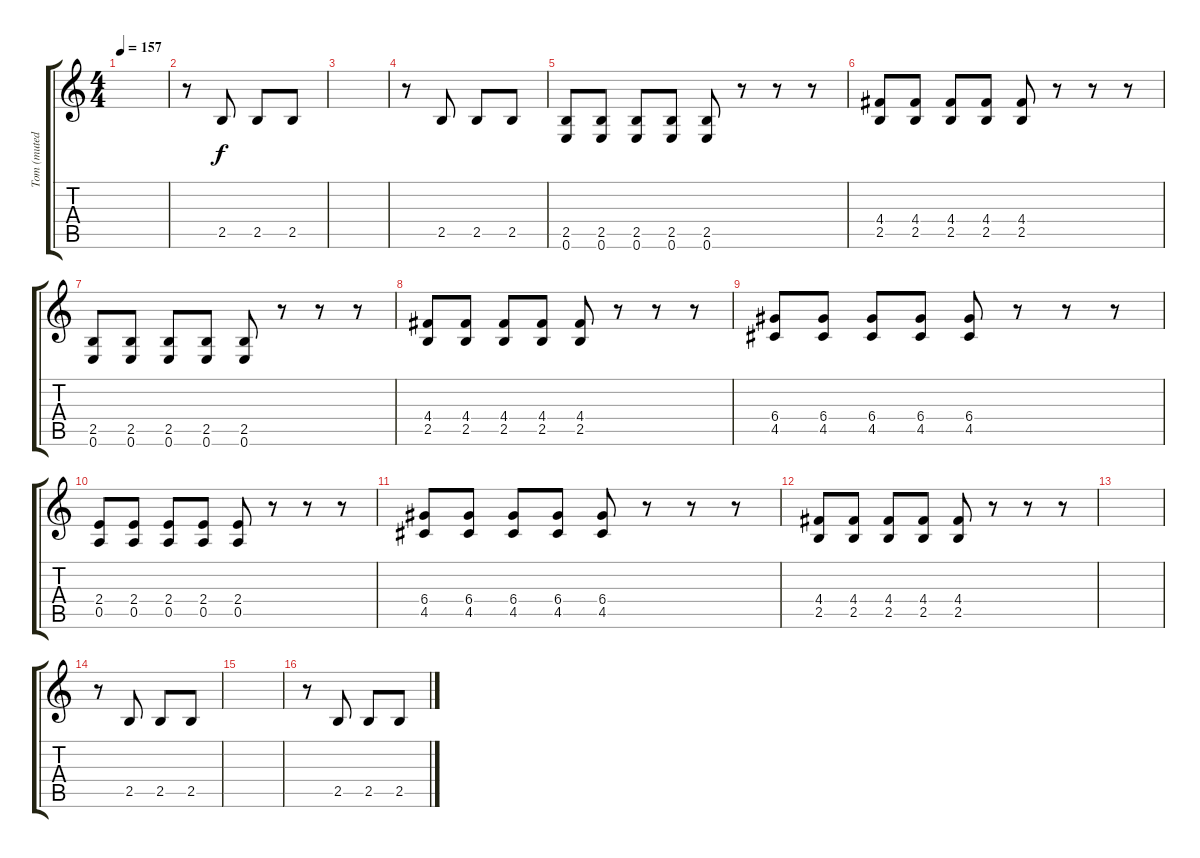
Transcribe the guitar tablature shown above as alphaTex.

\track ("Tom (muted guitar)" "Tom (muted") {instrument electricguitarmuted}
\staff {score tabs}
\tuning (E4 B3 G3 D3 A2 E2) {hide}
\ts (4 4)
\tempo 157
\clef g2
\ks c
|
r.8 2.5.8 2.5.8 2.5.8 |
|
r.8 2.5.8 2.5.8 2.5.8 |
(2.5 0.6).8 (2.5 0.6).8 (2.5 0.6).8 (2.5 0.6).8 (2.5 0.6).8 r.8 r.8 r.8 |
(4.4 2.5).8 (4.4 2.5).8 (4.4 2.5).8 (4.4 2.5).8 (4.4 2.5).8 r.8 r.8 r.8 |
(2.5 0.6).8 (2.5 0.6).8 (2.5 0.6).8 (2.5 0.6).8 (2.5 0.6).8 r.8 r.8 r.8 |
(4.4 2.5).8 (4.4 2.5).8 (4.4 2.5).8 (4.4 2.5).8 (4.4 2.5).8 r.8 r.8 r.8 |
(6.4 4.5).8 (6.4 4.5).8 (6.4 4.5).8 (6.4 4.5).8 (6.4 4.5).8 r.8 r.8 r.8 |
(2.4 0.5).8 (2.4 0.5).8 (2.4 0.5).8 (2.4 0.5).8 (2.4 0.5).8 r.8 r.8 r.8 |
(6.4 4.5).8 (6.4 4.5).8 (6.4 4.5).8 (6.4 4.5).8 (6.4 4.5).8 r.8 r.8 r.8 |
(4.4 2.5).8 (4.4 2.5).8 (4.4 2.5).8 (4.4 2.5).8 (4.4 2.5).8 r.8 r.8 r.8 |
|
r.8 2.5.8 2.5.8 2.5.8 |
|
r.8 2.5.8 2.5.8 2.5.8
